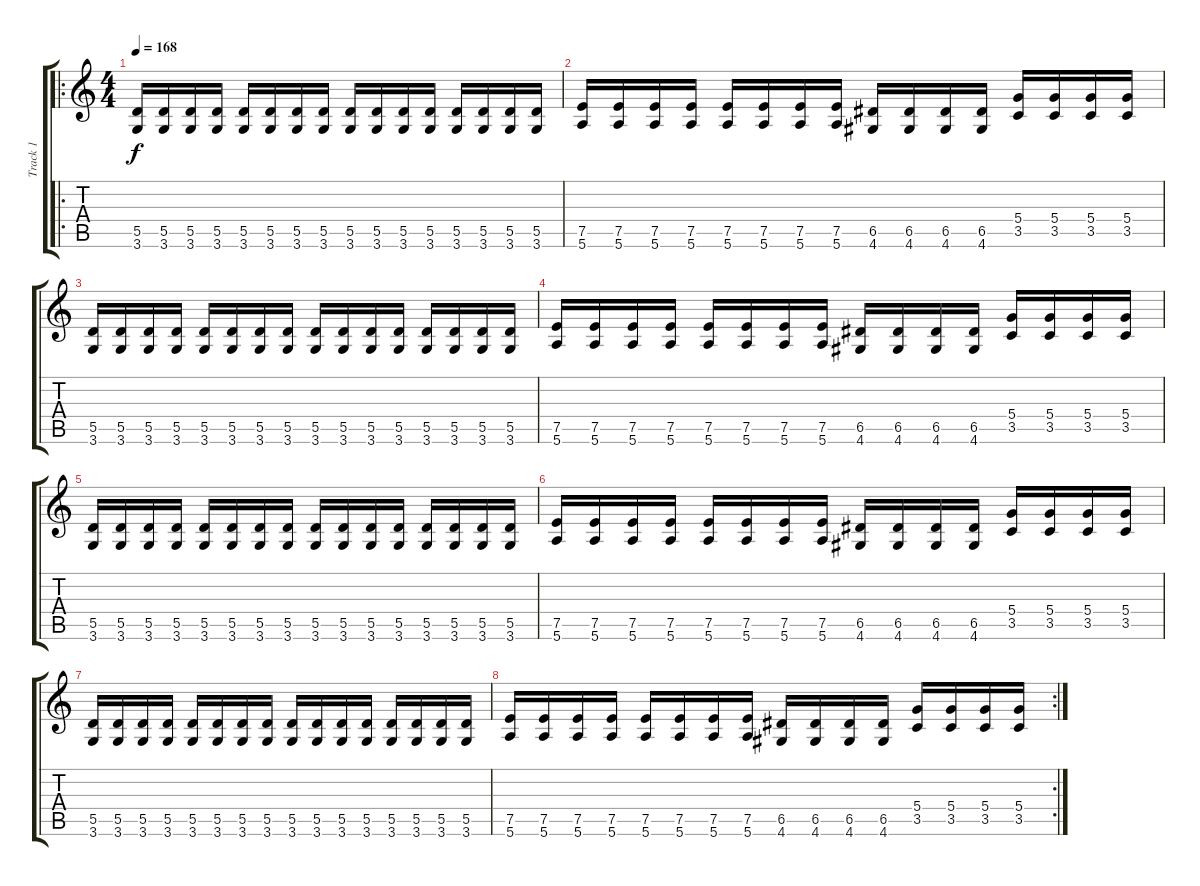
\track ("Track 1" "Track 1") {instrument distortionguitar}
\staff {score tabs}
\tuning (E4 B3 G3 D3 A2 E2) {hide}
\ro
\ts (4 4)
\tempo 168
\clef g2
\ks c
(5.5 3.6).16{dy f} (5.5 3.6).16 (5.5 3.6).16 (5.5 3.6).16 (5.5 3.6).16 (5.5 3.6).16 (5.5 3.6).16 (5.5 3.6).16 (5.5 3.6).16 (5.5 3.6).16 (5.5 3.6).16 (5.5 3.6).16 (5.5 3.6).16 (5.5 3.6).16 (5.5 3.6).16 (5.5 3.6).16 |
(7.5 5.6).16 (7.5 5.6).16 (7.5 5.6).16 (7.5 5.6).16 (7.5 5.6).16 (7.5 5.6).16 (7.5 5.6).16 (7.5 5.6).16 (6.5 4.6).16 (6.5 4.6).16 (6.5 4.6).16 (6.5 4.6).16 (5.4 3.5).16 (5.4 3.5).16 (5.4 3.5).16 (5.4 3.5).16 |
(5.5 3.6).16 (5.5 3.6).16 (5.5 3.6).16 (5.5 3.6).16 (5.5 3.6).16 (5.5 3.6).16 (5.5 3.6).16 (5.5 3.6).16 (5.5 3.6).16 (5.5 3.6).16 (5.5 3.6).16 (5.5 3.6).16 (5.5 3.6).16 (5.5 3.6).16 (5.5 3.6).16 (5.5 3.6).16 |
(7.5 5.6).16 (7.5 5.6).16 (7.5 5.6).16 (7.5 5.6).16 (7.5 5.6).16 (7.5 5.6).16 (7.5 5.6).16 (7.5 5.6).16 (6.5 4.6).16 (6.5 4.6).16 (6.5 4.6).16 (6.5 4.6).16 (5.4 3.5).16 (5.4 3.5).16 (5.4 3.5).16 (5.4 3.5).16 |
(5.5 3.6).16 (5.5 3.6).16 (5.5 3.6).16 (5.5 3.6).16 (5.5 3.6).16 (5.5 3.6).16 (5.5 3.6).16 (5.5 3.6).16 (5.5 3.6).16 (5.5 3.6).16 (5.5 3.6).16 (5.5 3.6).16 (5.5 3.6).16 (5.5 3.6).16 (5.5 3.6).16 (5.5 3.6).16 |
(7.5 5.6).16 (7.5 5.6).16 (7.5 5.6).16 (7.5 5.6).16 (7.5 5.6).16 (7.5 5.6).16 (7.5 5.6).16 (7.5 5.6).16 (6.5 4.6).16 (6.5 4.6).16 (6.5 4.6).16 (6.5 4.6).16 (5.4 3.5).16 (5.4 3.5).16 (5.4 3.5).16 (5.4 3.5).16 |
(5.5 3.6).16 (5.5 3.6).16 (5.5 3.6).16 (5.5 3.6).16 (5.5 3.6).16 (5.5 3.6).16 (5.5 3.6).16 (5.5 3.6).16 (5.5 3.6).16 (5.5 3.6).16 (5.5 3.6).16 (5.5 3.6).16 (5.5 3.6).16 (5.5 3.6).16 (5.5 3.6).16 (5.5 3.6).16 |
\rc 2
(7.5 5.6).16 (7.5 5.6).16 (7.5 5.6).16 (7.5 5.6).16 (7.5 5.6).16 (7.5 5.6).16 (7.5 5.6).16 (7.5 5.6).16 (6.5 4.6).16 (6.5 4.6).16 (6.5 4.6).16 (6.5 4.6).16 (5.4 3.5).16 (5.4 3.5).16 (5.4 3.5).16 (5.4 3.5).16
